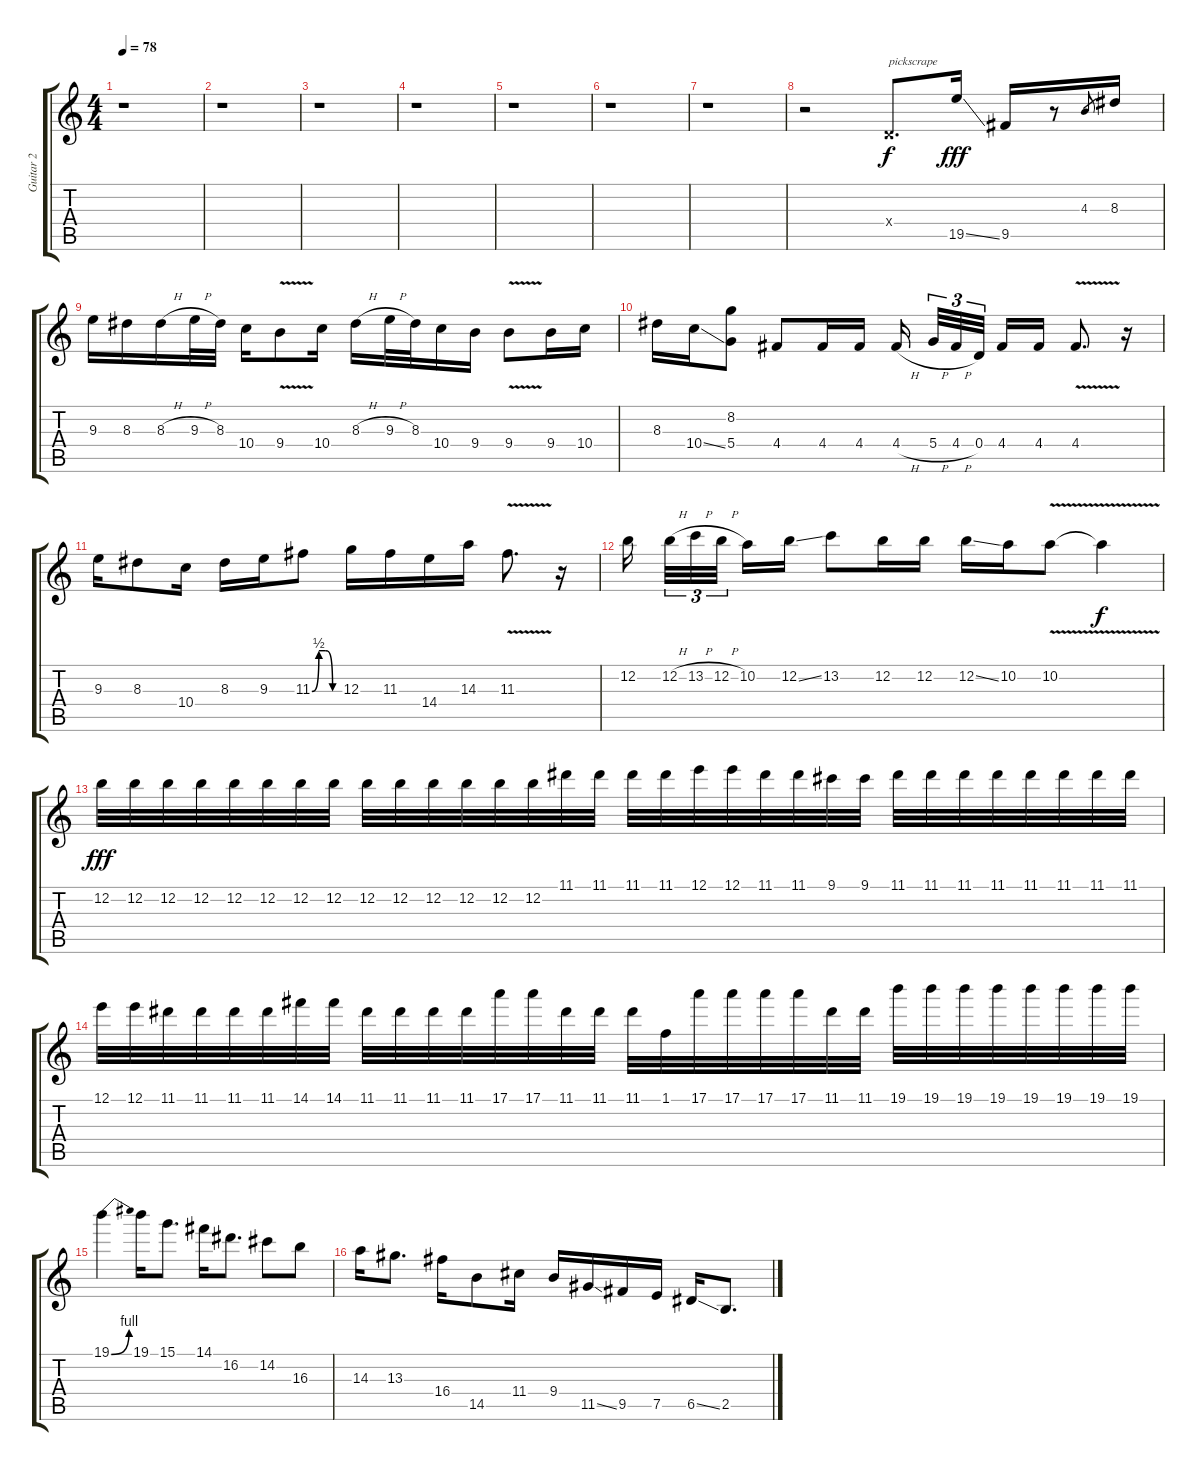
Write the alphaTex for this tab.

\track ("Guitar 2" "Guitar 2") {instrument distortionguitar}
\staff {score tabs}
\tuning (E4 B3 G3 D3 A2 E2) {hide}
\ts (4 4)
\tempo 78
\clef g2
\ks c
r.1{dy f} |
r.1 |
r.1 |
r.1 |
r.1 |
r.1 |
r.1 |
r.2 0.4{x}.8{d txt "pickscrape"} 19.5{ss}.16{dy fff} 9.5.16 r.8 4.3.8{gr} 8.3.16 |
9.3.16 8.3.16 8.3{h}.16 9.3{h}.32 8.3.32 10.4.16 9.4{v}.8 10.4.16 8.3{h}.16 9.3{h}.32 8.3.32 10.4.16 9.4.16 9.4{v}.8 9.4.16 10.4.16 |
8.3.16 10.4{ss}.16 (8.2 5.4).8 4.4.8 4.4.16 4.4.16 4.4{h}.16 5.4{h}.32{tu (3 2)} 4.4{h}.32{tu (3 2)} 0.4.32{tu (3 2)} 4.4.16 4.4.16 4.4{v}.8{d} r.16 |
9.3.16 8.3.8 10.4.16 8.3.16 9.3.16 11.3{be (custom 0 0 15 2 30 2 45 0 60 0)}.8 12.3.16 11.3.16 14.4.16 14.3.16 11.3{v}.8{d} r.16 |
12.2.16 12.2{h}.32{tu (3 2)} 13.2{h}.32{tu (3 2)} 12.2{h}.32{tu (3 2)} 10.2.16 12.2{ss}.16 13.2.8 12.2.16 12.2.16 12.2{ss}.16 10.2.16 10.2{v}.8 10.2{t}.4{dy f} |
12.2.32{dy fff} 12.2.32 12.2.32 12.2.32 12.2.32 12.2.32 12.2.32 12.2.32 12.2.32 12.2.32 12.2.32 12.2.32 12.2.32 12.2.32 11.1.32 11.1.32 11.1.32 11.1.32 12.1.32 12.1.32 11.1.32 11.1.32 9.1.32 9.1.32 11.1.32 11.1.32 11.1.32 11.1.32 11.1.32 11.1.32 11.1.32 11.1.32 |
12.1.32 12.1.32 11.1.32 11.1.32 11.1.32 11.1.32 14.1.32 14.1.32 11.1.32 11.1.32 11.1.32 11.1.32 17.1.32 17.1.32 11.1.32 11.1.32 11.1.32 1.1.32 17.1.32 17.1.32 17.1.32 17.1.32 11.1.32 11.1.32 19.1.32 19.1.32 19.1.32 19.1.32 19.1.32 19.1.32 19.1.32 19.1.32 |
19.1{be (bend 0 0 60 4)}.4 19.1.16 15.1.8{d} 14.1.16 16.2.8{d} 14.2.8 16.3.8 |
14.3.16 13.3.8{d} 16.4.16 14.5.8 11.4.16 9.4.16 11.5{ss}.16 9.5.16 7.5.16 6.5{ss}.16 2.5.8{d}
